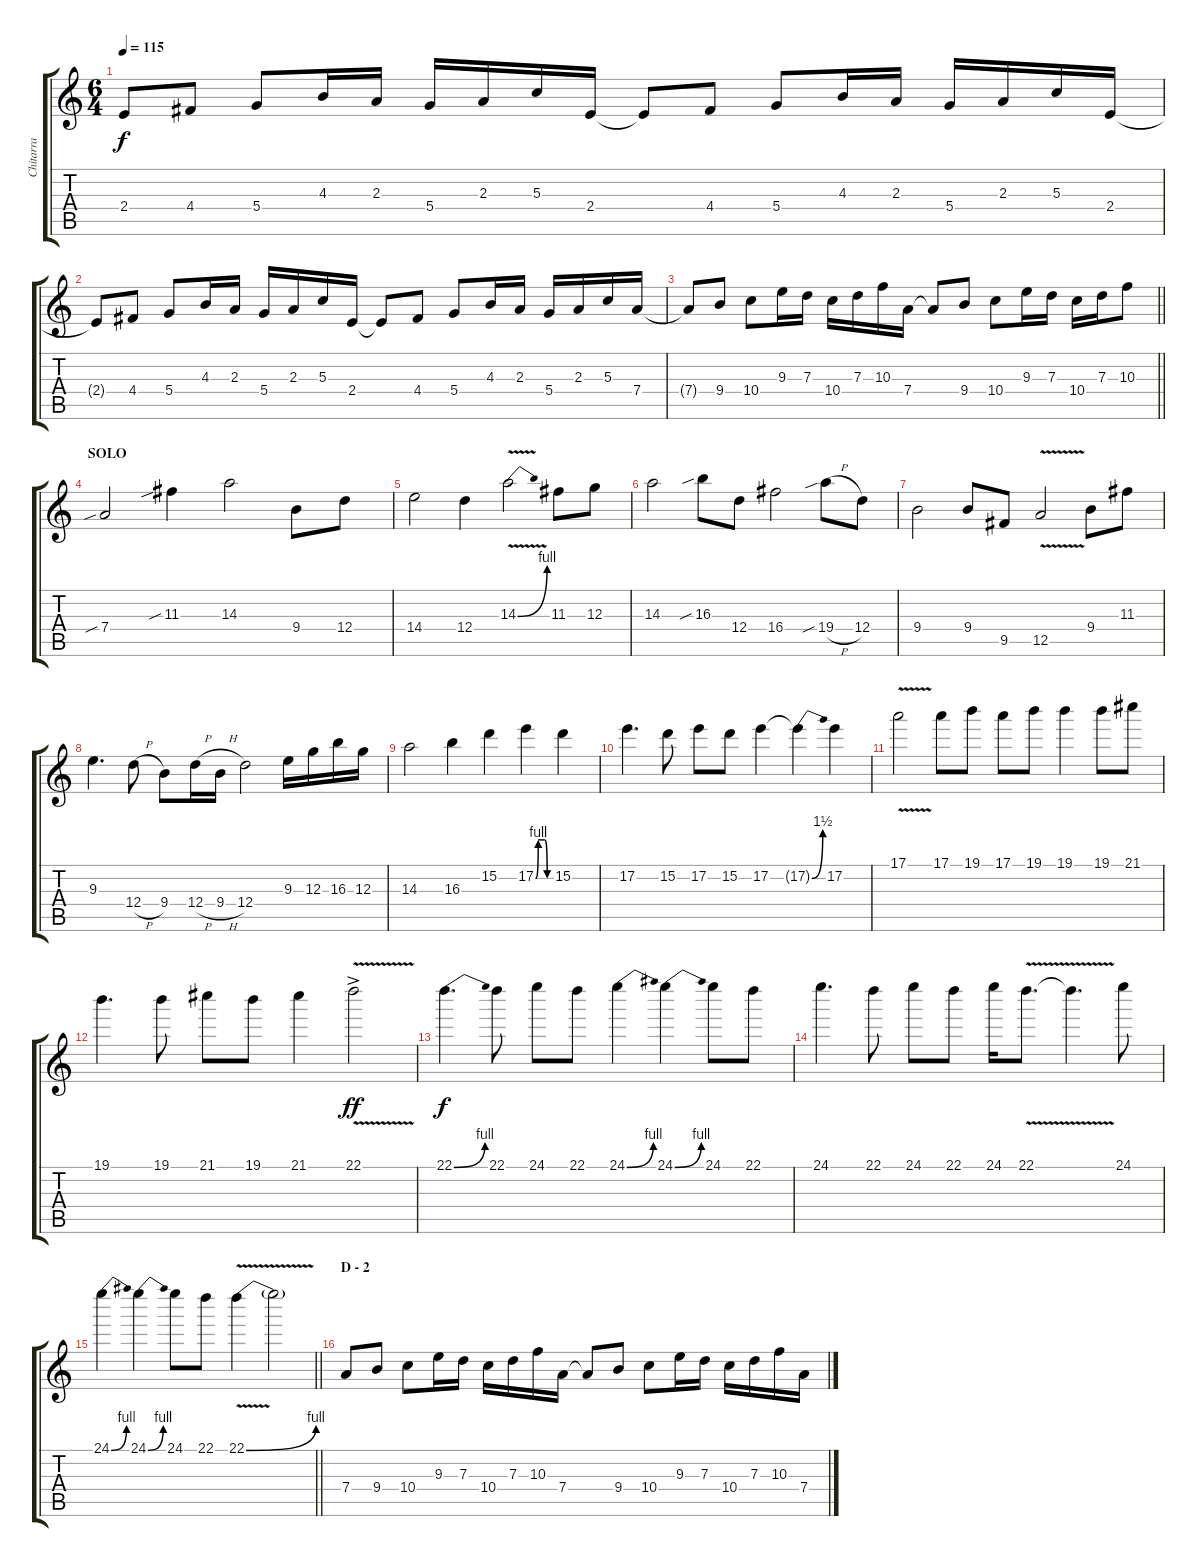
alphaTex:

\track ("Chitarra" "Chitarra") {instrument electricguitarjazz}
\staff {score tabs}
\tuning (E4 B3 G3 D3 A2 E2) {hide}
\ts (6 4)
\tempo 115
\clef g2
\ks c
2.4{t}.8{dy f} 4.4.8 5.4.8 4.3.16 2.3.16 5.4.16 2.3.16 5.3.16 2.4.16 2.4{t}.8 4.4.8 5.4.8 4.3.16 2.3.16 5.4.16 2.3.16 5.3.16 2.4.16 |
2.4{t}.8 4.4.8 5.4.8 4.3.16 2.3.16 5.4.16 2.3.16 5.3.16 2.4.16 2.4{t}.8 4.4.8 5.4.8 4.3.16 2.3.16 5.4.16 2.3.16 5.3.16 7.4.16 |
\barLineRight lightlight
7.4{t}.8 9.4.8 10.4.8 9.3.16 7.3.16 10.4.16 7.3.16 10.3.16 7.4.16 7.4{t}.8 9.4.8 10.4.8 9.3.16 7.3.16 10.4.16 7.3.16 10.3.8 |
\section ("" "SOLO")
7.4{sib}.2{volume 11} 11.3{sib}.4 14.3.2 9.4.8 12.4.8 |
14.4.2 12.4.4 14.3{be (bend 0 0 60 4) v}.2 11.3.8 12.3.8 |
14.3.2 16.3{sib}.8 12.4.8 16.4.2 19.4{sib h}.8 12.4.8 |
9.4.2 9.4.8 9.5.8 12.5{v}.2 9.4.8 11.3.8 |
9.3.4{d} 12.4{h}.8 9.4.8 12.4{h}.16 9.4{h}.16 12.4.2 9.3.16 12.3.16 16.3.16 12.3.16 |
14.3.2 16.3.4 15.2.4 17.2{be (custom 0 0 10 4 25 4 35 4 45 0 60 0)}.4 15.2.4 |
17.2.4{d} 15.2.8 17.2.8 15.2.8 17.2.4 17.2{be (bend 0 0 60 6) t}.4 17.2.4 |
17.1{v}.2 17.1.8 19.1.8 17.1.8 19.1.8 19.1.4 19.1.8 21.1.8 |
19.1.4{d} 19.1.8 21.1.8 19.1.8 21.1.4 22.1{v ac}.2{dy ff} |
22.1{be (bend 0 0 60 4)}.4{d dy f} 22.1.8 24.1.8 22.1.8 24.1{be (bend 0 0 60 4)}.4 24.1{be (bend 0 0 60 4)}.4 24.1.8 22.1.8 |
24.1.4{d} 22.1.8 24.1.8 22.1.8 24.1.16 22.1{v}.8{d} 22.1{t}.4{d} 24.1.8 |
\barLineRight lightlight
24.1{be (bend 0 0 60 4)}.4 24.1{be (bend 0 0 60 4)}.4 24.1.8 22.1.8 22.1{be (bend 0 0 60 4) v}.4 22.1{t}.2 |
\section ("" "D - 2")
7.4.8 9.4.8 10.4.8 9.3.16 7.3.16 10.4.16 7.3.16 10.3.16 7.4.16 7.4{t}.8 9.4.8 10.4.8 9.3.16 7.3.16 10.4.16 7.3.16 10.3.16 7.4.16
